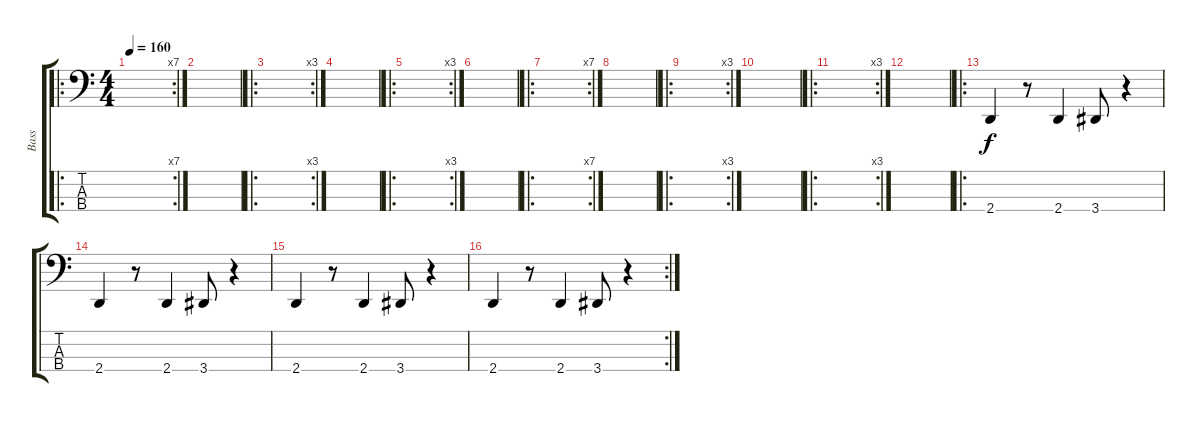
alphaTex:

\track ("Bass" "Bass") {instrument electricbasspick}
\staff {score tabs}
\tuning (Eb2 Bb1 F1 C1) {hide}
\ro
\rc 7
\ts (4 4)
\tempo 160
\clef f4
\ks c
|
|
\ro
\rc 3
|
|
\ro
\rc 3
|
|
\ro
\rc 7
|
|
\ro
\rc 3
|
|
\ro
\rc 3
|
|
\ro
2.4.4 r.8 2.4.4 3.4.8 r.4 |
2.4.4 r.8 2.4.4 3.4.8 r.4 |
2.4.4 r.8 2.4.4 3.4.8 r.4 |
\rc 2
2.4.4 r.8 2.4.4 3.4.8 r.4
